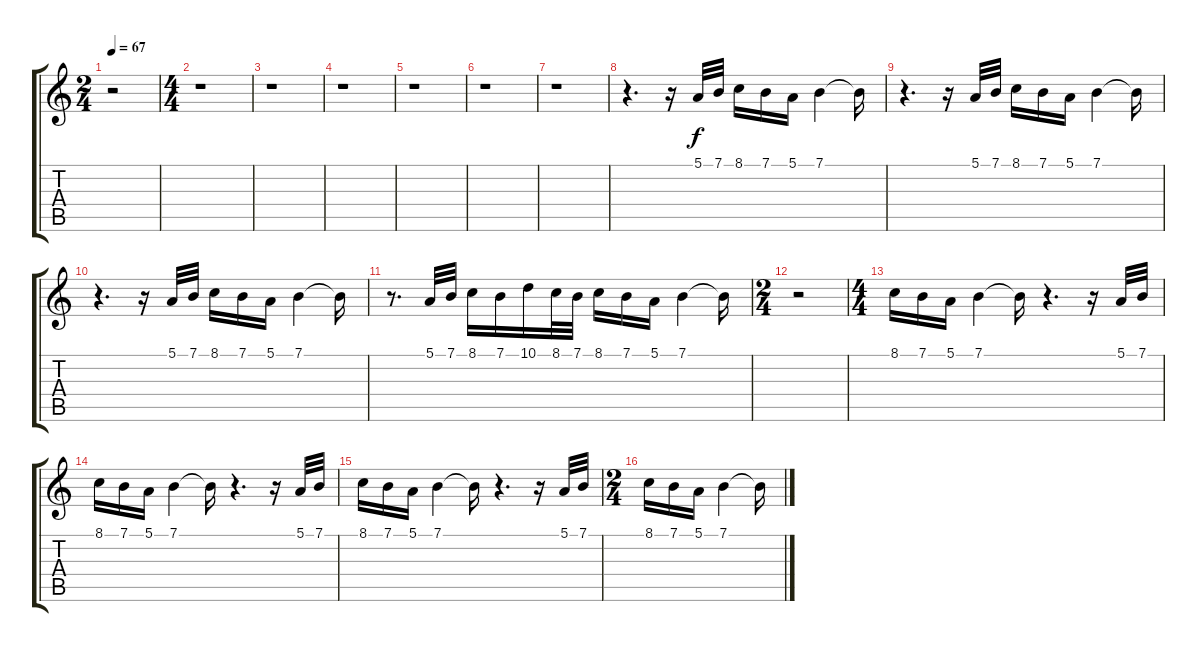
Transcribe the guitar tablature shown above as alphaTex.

\track "" {instrument electricpiano1}
\staff {score tabs}
\tuning (E4 B3 G3 D3 A2 E2) {hide}
\ts (2 4)
\tempo 67
\clef g2
\ks c
r.2{dy f} |
\ts (4 4)
r.1 |
r.1 |
r.1 |
r.1 |
r.1 |
r.1 |
r.4{d} r.16 5.1.32 7.1.32 8.1.16 7.1.16 5.1.16 7.1.4 7.1{t}.16 |
r.4{d} r.16 5.1.32 7.1.32 8.1.16 7.1.16 5.1.16 7.1.4 7.1{t}.16 |
r.4{d} r.16 5.1.32 7.1.32 8.1.16 7.1.16 5.1.16 7.1.4 7.1{t}.16 |
r.8{d} 5.1.32 7.1.32 8.1.16 7.1.16 10.1.16 8.1.32 7.1.32 8.1.16 7.1.16 5.1.16 7.1.4 7.1{t}.16 |
\ts (2 4)
r.2 |
\ts (4 4)
8.1.16 7.1.16 5.1.16 7.1.4 7.1{t}.16 r.4{d} r.16 5.1.32 7.1.32 |
8.1.16 7.1.16 5.1.16 7.1.4 7.1{t}.16 r.4{d} r.16 5.1.32 7.1.32 |
8.1.16 7.1.16 5.1.16 7.1.4 7.1{t}.16 r.4{d} r.16 5.1.32 7.1.32 |
\ts (2 4)
8.1.16 7.1.16 5.1.16 7.1.4 7.1{t}.16
